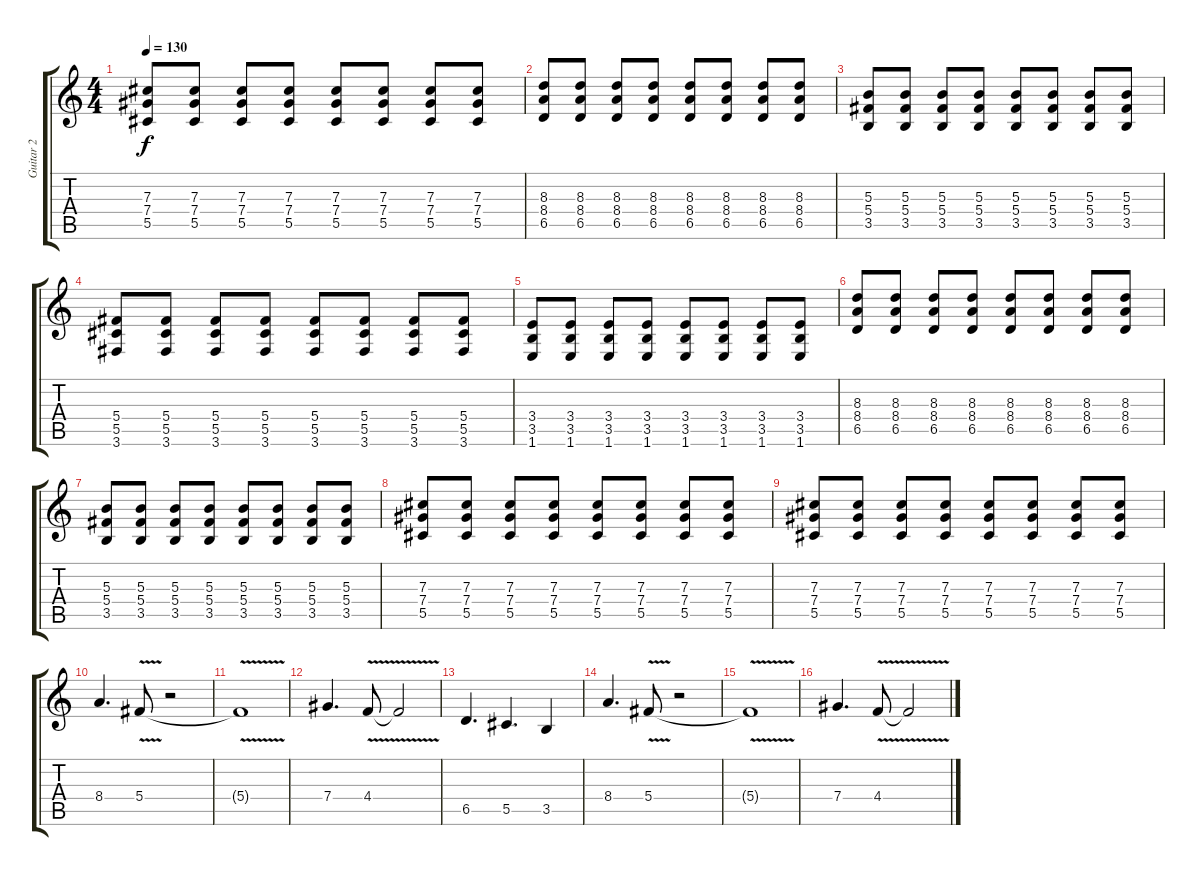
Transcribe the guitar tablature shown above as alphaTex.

\track ("Guitar 2" "Guitar 2") {instrument distortionguitar}
\staff {score tabs}
\tuning (Eb4 Bb3 Gb3 Db3 Ab2 Eb2) {hide}
\ts (4 4)
\tempo 130
\clef g2
\ks c
(7.3 7.4 5.5).8{dy f} (7.3 7.4 5.5).8 (7.3 7.4 5.5).8 (7.3 7.4 5.5).8 (7.3 7.4 5.5).8 (7.3 7.4 5.5).8 (7.3 7.4 5.5).8 (7.3 7.4 5.5).8 |
(8.3 8.4 6.5).8 (8.3 8.4 6.5).8 (8.3 8.4 6.5).8 (8.3 8.4 6.5).8 (8.3 8.4 6.5).8 (8.3 8.4 6.5).8 (8.3 8.4 6.5).8 (8.3 8.4 6.5).8 |
(5.3 5.4 3.5).8 (5.3 5.4 3.5).8 (5.3 5.4 3.5).8 (5.3 5.4 3.5).8 (5.3 5.4 3.5).8 (5.3 5.4 3.5).8 (5.3 5.4 3.5).8 (5.3 5.4 3.5).8 |
(5.4 5.5 3.6).8 (5.4 5.5 3.6).8 (5.4 5.5 3.6).8 (5.4 5.5 3.6).8 (5.4 5.5 3.6).8 (5.4 5.5 3.6).8 (5.4 5.5 3.6).8 (5.4 5.5 3.6).8 |
(3.4 3.5 1.6).8 (3.4 3.5 1.6).8 (3.4 3.5 1.6).8 (3.4 3.5 1.6).8 (3.4 3.5 1.6).8 (3.4 3.5 1.6).8 (3.4 3.5 1.6).8 (3.4 3.5 1.6).8 |
(8.3 8.4 6.5).8 (8.3 8.4 6.5).8 (8.3 8.4 6.5).8 (8.3 8.4 6.5).8 (8.3 8.4 6.5).8 (8.3 8.4 6.5).8 (8.3 8.4 6.5).8 (8.3 8.4 6.5).8 |
(5.3 5.4 3.5).8 (5.3 5.4 3.5).8 (5.3 5.4 3.5).8 (5.3 5.4 3.5).8 (5.3 5.4 3.5).8 (5.3 5.4 3.5).8 (5.3 5.4 3.5).8 (5.3 5.4 3.5).8 |
(7.3 7.4 5.5).8 (7.3 7.4 5.5).8 (7.3 7.4 5.5).8 (7.3 7.4 5.5).8 (7.3 7.4 5.5).8 (7.3 7.4 5.5).8 (7.3 7.4 5.5).8 (7.3 7.4 5.5).8 |
(7.3 7.4 5.5).8 (7.3 7.4 5.5).8 (7.3 7.4 5.5).8 (7.3 7.4 5.5).8 (7.3 7.4 5.5).8 (7.3 7.4 5.5).8 (7.3 7.4 5.5).8 (7.3 7.4 5.5).8 |
8.4.4{d} 5.4{v}.8 r.2 |
5.4{t}.1 |
7.4.4{d} 4.4{v}.8 4.4{t}.2 |
6.5.4{d} 5.5.4{d} 3.5.4 |
8.4.4{d} 5.4{v}.8 r.2 |
5.4{t}.1 |
7.4.4{d} 4.4{v}.8 4.4{t}.2
